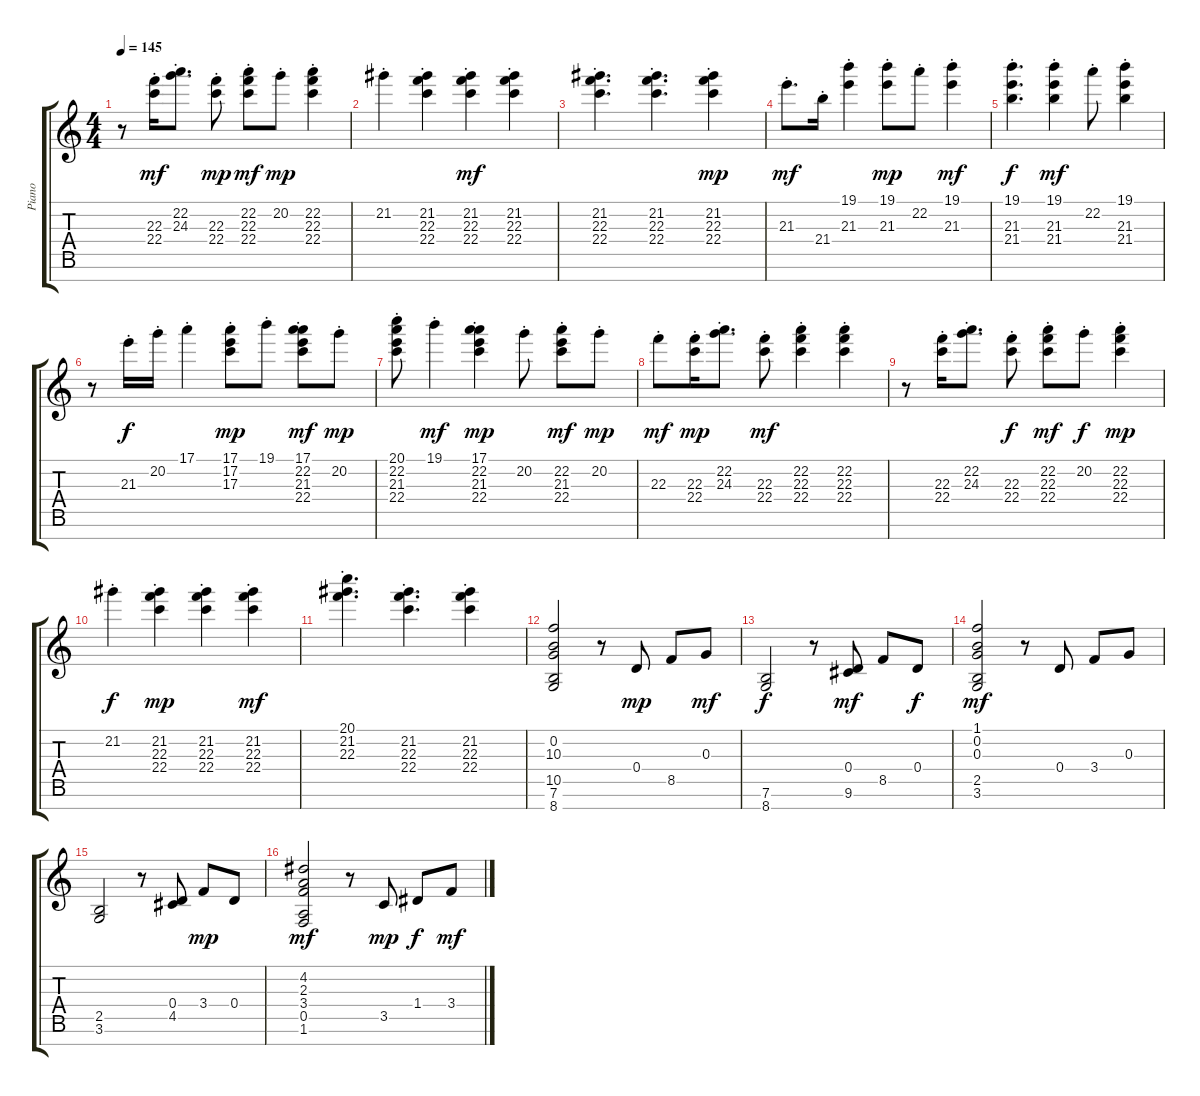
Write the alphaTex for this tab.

\track ("Piano" "Piano") {instrument electricguitarjazz}
\staff {score tabs}
\tuning (E4 B3 G3 D3 A2 E2 B1) {hide}
\ts (4 4)
\tempo 145
\clef g2
\ks c
r.8{dy mf} (22.3{st} 22.4{st}).16 (22.2{st} 24.3{st}).8{d} (22.3{st} 22.4{st}).8{dy mp} (22.2{st} 22.3{st} 22.4{st}).8{dy mf} 20.2{st}.8{dy mp} (22.2{st} 22.3{st} 22.4{st}).4 |
21.2{st}.4 (21.2{st} 22.3{st} 22.4{st}).4 (21.2{st} 22.3{st} 22.4{st}).4{dy mf} (21.2{st} 22.3{st} 22.4{st}).4 |
(21.2{st} 22.3{st} 22.4{st}).4{d} (21.2{st} 22.3{st} 22.4{st}).4{d} (21.2{st} 22.3{st} 22.4{st}).4{dy mp} |
21.3{st}.8{d dy mf} 21.4{st}.16 (19.1{st} 21.3{st}).4 (19.1{st} 21.3{st}).8{dy mp} 22.2{st}.8 (19.1{st} 21.3{st}).4{dy mf} |
(19.1{st} 21.3{st} 21.4{st}).4{d dy f} (19.1{st} 21.3{st} 21.4{st}).4{dy mf} 22.2{st}.8 (19.1{st} 21.3{st} 21.4{st}).4 |
r.8 21.3{st}.16{dy f} 20.2{st}.16 17.1{st}.4 (17.1{st} 17.2{st} 17.3{st}).8{dy mp} 19.1{st}.8 (17.1{st} 22.2{st} 21.3{st} 22.4{st}).8{dy mf} 20.2{st}.8{dy mp} |
(20.1{st} 22.2{st} 21.3{st} 22.4{st}).8 19.1{st}.4{dy mf} (17.1{st} 22.2{st} 21.3{st} 22.4{st}).4{dy mp} 20.2{st}.8 (22.2{st} 21.3{st} 22.4{st}).8{dy mf} 20.2{st}.8{dy mp} |
22.3{st}.8{dy mf} (22.3{st} 22.4{st}).16{dy mp} (22.2{st} 24.3{st}).8{d} (22.3{st} 22.4{st}).8{dy mf} (22.2{st} 22.3{st} 22.4{st}).4 (22.2{st} 22.3{st} 22.4{st}).4 |
r.8 (22.3{st} 22.4{st}).16 (22.2{st} 24.3{st}).8{d} (22.3{st} 22.4{st}).8{dy f} (22.2{st} 22.3{st} 22.4{st}).8{dy mf} 20.2{st}.8{dy f} (22.2{st} 22.3{st} 22.4{st}).4{dy mp} |
21.2{st}.4{dy f} (21.2{st} 22.3{st} 22.4{st}).4{dy mp} (21.2{st} 22.3{st} 22.4{st}).4 (21.2{st} 22.3{st} 22.4{st}).4{dy mf} |
(20.1{st} 21.2{st} 22.3{st}).4{d} (21.2{st} 22.3{st} 22.4{st}).4{d} (21.2{st} 22.3{st} 22.4{st}).4 |
(0.2 10.3 10.5 7.6 8.7).2 r.8 0.4.8{dy mp} 8.5.8 0.3.8{dy mf} |
(7.6 8.7).2{dy f} r.8 (0.4 9.6).8{dy mf} 8.5.8 0.4.8{dy f} |
(1.1 0.2 0.3 2.5 3.6).2{dy mf} r.8 0.4.8 3.4.8 0.3.8 |
(2.5 3.6).2 r.8 (0.4 4.5).8 3.4.8{dy mp} 0.4.8 |
(4.2 2.3 3.4 0.5 1.6).2{dy mf} r.8 3.5.8{dy mp} 1.4.8{dy f} 3.4.8{dy mf}
